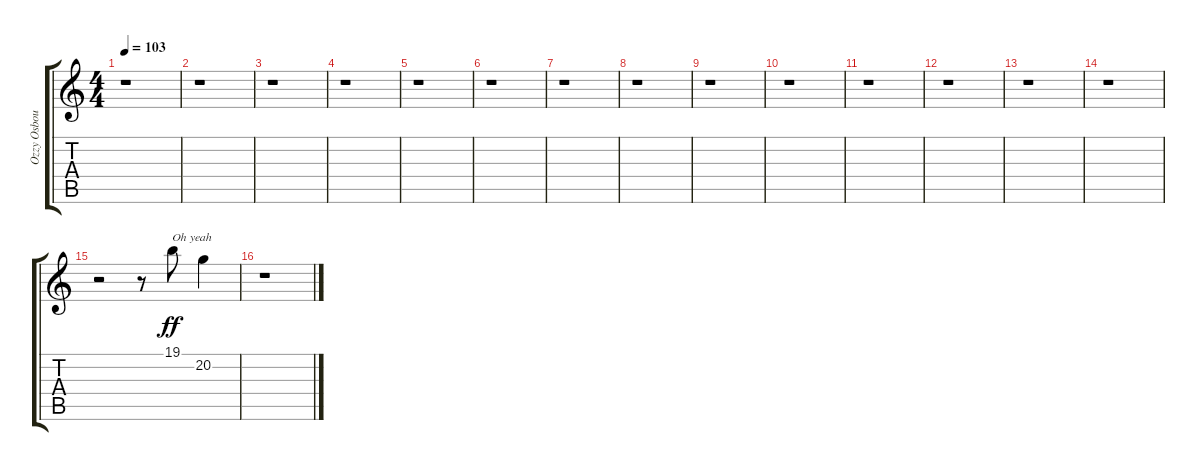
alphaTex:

\track ("Ozzy Osbourne" "Ozzy Osbou") {instrument lead6voice}
\staff {score tabs}
\tuning (E4 B3 G3 D3 A2 E2) {hide}
\ts (4 4)
\tempo 103
\clef g2
\ks c
r.1{dy ff} |
r.1 |
r.1 |
r.1 |
r.1 |
r.1 |
r.1 |
r.1 |
r.1 |
r.1 |
r.1 |
r.1 |
r.1 |
r.1 |
r.2 r.8 19.1.8{txt "Oh yeah"} 20.2.4 |
r.1
